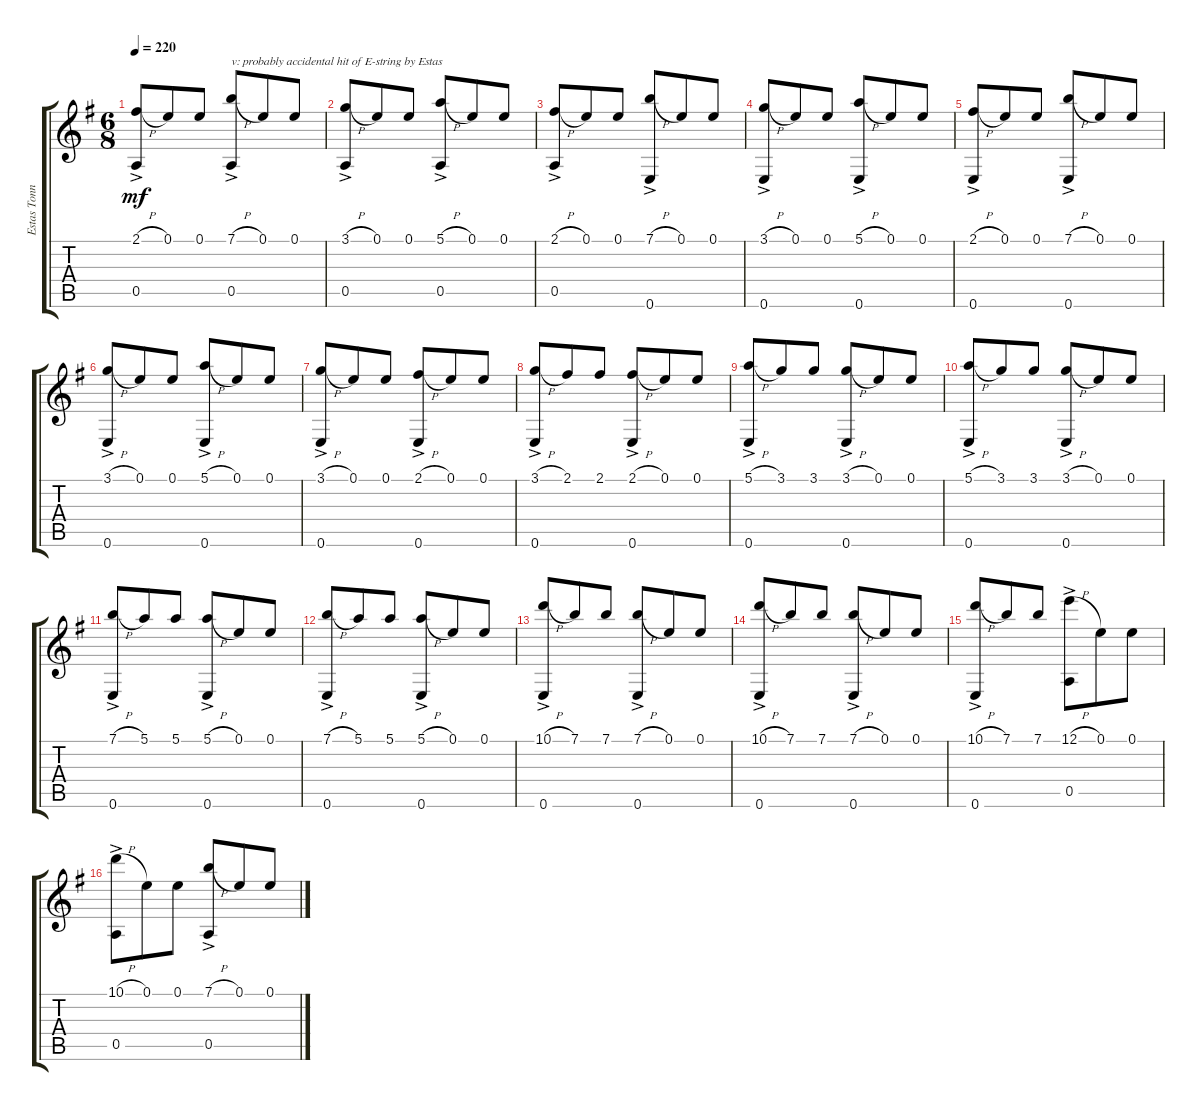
\track ("Estas Tonné" "Estas Tonn") {instrument acousticguitarnylon}
\staff {score tabs}
\tuning (E4 B3 G3 D3 A2 E2) {hide}
\ts (6 8)
\tempo 220
\clef g2
\ks eminor
(2.1{h ac} 0.5).8{dy mf} 0.1.8 0.1.8 (7.1{h ac} 0.5).8{txt "v: probably accidental hit of E-string by Estas"} 0.1.8 0.1.8 |
(3.1{h ac} 0.5).8 0.1.8 0.1.8 (5.1{h ac} 0.5).8 0.1.8 0.1.8 |
(2.1{h ac} 0.5).8 0.1.8 0.1.8 (7.1{h ac} 0.6).8 0.1.8 0.1.8 |
(3.1{h ac} 0.6).8 0.1.8 0.1.8 (5.1{h ac} 0.6).8 0.1.8 0.1.8 |
(2.1{h ac} 0.6).8 0.1.8 0.1.8 (7.1{h ac} 0.6).8 0.1.8 0.1.8 |
(3.1{h ac} 0.6).8 0.1.8 0.1.8 (5.1{h ac} 0.6).8 0.1.8 0.1.8 |
(3.1{h ac} 0.6).8 0.1.8 0.1.8 (2.1{h ac} 0.6).8 0.1.8 0.1.8 |
(3.1{h ac} 0.6).8 2.1.8 2.1.8 (2.1{h ac} 0.6).8 0.1.8 0.1.8 |
(5.1{h ac} 0.6).8 3.1.8 3.1.8 (3.1{h ac} 0.6).8 0.1.8 0.1.8 |
(5.1{h ac} 0.6).8 3.1.8 3.1.8 (3.1{h ac} 0.6).8 0.1.8 0.1.8 |
(7.1{h ac} 0.6).8 5.1.8 5.1.8 (5.1{h ac} 0.6).8 0.1.8 0.1.8 |
(7.1{h ac} 0.6).8 5.1.8 5.1.8 (5.1{h ac} 0.6).8 0.1.8 0.1.8 |
(10.1{h ac} 0.6).8 7.1.8 7.1.8 (7.1{h ac} 0.6).8 0.1.8 0.1.8 |
(10.1{h ac} 0.6).8 7.1.8 7.1.8 (7.1{h ac} 0.6).8 0.1.8 0.1.8 |
(10.1{h ac} 0.6).8 7.1.8 7.1.8 (12.1{h ac} 0.5).8 0.1.8 0.1.8 |
(10.1{h ac} 0.5).8 0.1.8 0.1.8 (7.1{h ac} 0.5).8 0.1.8 0.1.8
